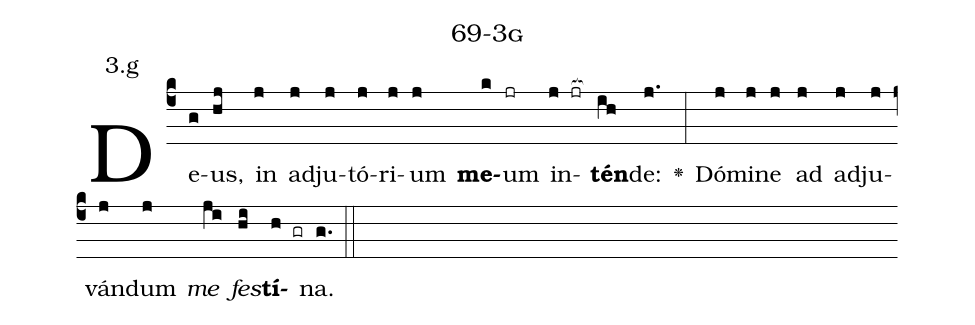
name: 69-3g;
annotation: 3.g;
%%
(c4)De(g)us,(hj) in(j) ad(j)ju(j)tó(j)ri(j)um(j) <b>me</b>(k)um(jr) in(j jr[ocb:1{])<b>tén</b>(ih[ocb:0}])de:(j.) <v>\greheightstar</v>(:) Dó(j)mi(j)ne(j) ad(j) ad(j)ju(j)ván(j)dum(j) <i>me</i>(ji) <i>fes</i>(hi)<b>tí</b>(h gr)na.(g.) (::)


%E(j) u(j) o(ji) u(hi) a(h) e.(g.) (::)
